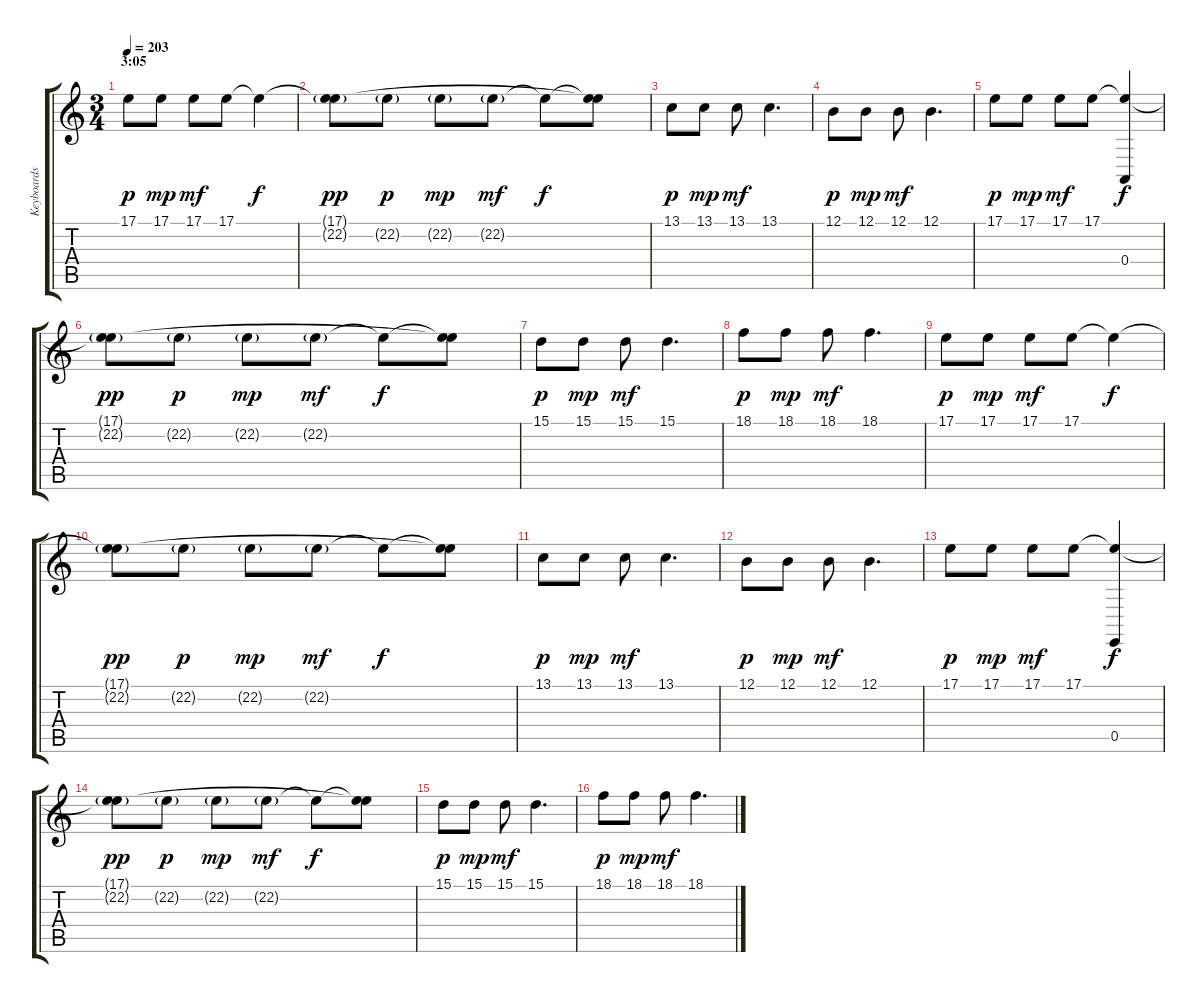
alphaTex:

\track ("Keyboards 1" "Keyboards ") {instrument musicbox}
\staff {score tabs}
\tuning (B3 Gb3 D3 A2 E2 B1) {hide}
\ts (3 4)
\section ("" "3:05")
\tempo 203
\clef g2
\ks c
17.1.8{dy p} 17.1.8{dy mp} 17.1.8{dy mf} 17.1.8 17.1{t}.4{dy f} |
(17.1{t} 22.2{g}).8{dy pp} 22.2{g}.8{dy p} 22.2{g}.8{dy mp} 22.2{g}.8{dy mf} 22.2{t}.8{dy f} (17.1{t} 22.2{t}).8 |
13.1.8{dy p} 13.1.8{dy mp} 13.1.8{dy mf} 13.1.4{d} |
12.1.8{dy p} 12.1.8{dy mp} 12.1.8{dy mf} 12.1.4{d} |
17.1.8{dy p} 17.1.8{dy mp} 17.1.8{dy mf} 17.1.8 (17.1{t} 0.4).4{dy f} |
(17.1{t} 22.2{g}).8{dy pp} 22.2{g}.8{dy p} 22.2{g}.8{dy mp} 22.2{g}.8{dy mf} 22.2{t}.8{dy f} (17.1{t} 22.2{t}).8 |
15.1.8{dy p} 15.1.8{dy mp} 15.1.8{dy mf} 15.1.4{d} |
18.1.8{dy p} 18.1.8{dy mp} 18.1.8{dy mf} 18.1.4{d} |
17.1.8{dy p} 17.1.8{dy mp} 17.1.8{dy mf} 17.1.8 17.1{t}.4{dy f} |
(17.1{t} 22.2{g}).8{dy pp} 22.2{g}.8{dy p} 22.2{g}.8{dy mp} 22.2{g}.8{dy mf} 22.2{t}.8{dy f} (17.1{t} 22.2{t}).8 |
13.1.8{dy p} 13.1.8{dy mp} 13.1.8{dy mf} 13.1.4{d} |
12.1.8{dy p} 12.1.8{dy mp} 12.1.8{dy mf} 12.1.4{d} |
17.1.8{dy p} 17.1.8{dy mp} 17.1.8{dy mf} 17.1.8 (17.1{t} 0.5).4{dy f} |
(17.1{t} 22.2{g}).8{dy pp} 22.2{g}.8{dy p} 22.2{g}.8{dy mp} 22.2{g}.8{dy mf} 22.2{t}.8{dy f} (17.1{t} 22.2{t}).8 |
15.1.8{dy p} 15.1.8{dy mp} 15.1.8{dy mf} 15.1.4{d} |
18.1.8{dy p} 18.1.8{dy mp} 18.1.8{dy mf} 18.1.4{d}
